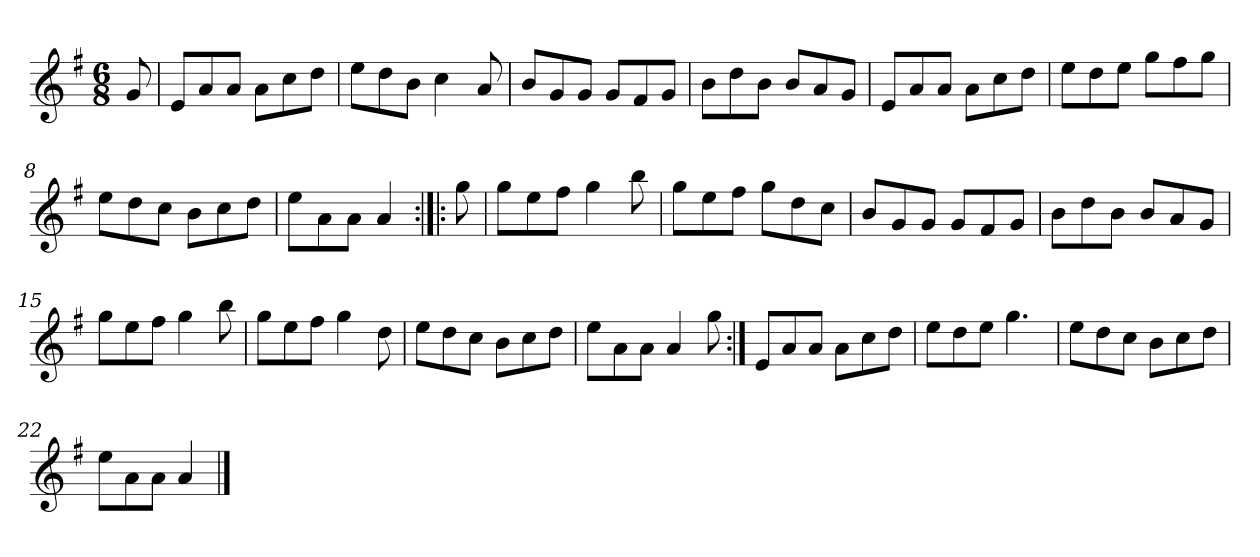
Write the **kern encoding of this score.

**kern
*part1
*staff1
*clefG2
*k[f#]
*M6/8
=1
8g/
=2
8e/L
8a/
8a/J
8a\L
8cc\
8dd\J
=3
8ee\L
8dd\
8b\J
4cc\
8a/
=4
8b/L
8g/
8g/J
8g/L
8f#/
8g/J
=5
8b\L
8dd\
8b\J
8b/L
8a/
8g/J
=6
8e/L
8a/
8a/J
8a\L
8cc\
8dd\J
=7
8ee\L
8dd\
8ee\J
8gg\L
8ff#\
8gg\J
=8
8ee\L
8dd\
8cc\J
8b\L
8cc\
8dd\J
!!LO:LB:g=z
=9
8ee\L
8a\
8a\J
4a/
=10:|!|:
8gg\
=11
8gg\L
8ee\
8ff#\J
4gg\
8bb\
=12
8gg\L
8ee\
8ff#\J
8gg\L
8dd\
8cc\J
=13
8b/L
8g/
8g/J
8g/L
8f#/
8g/J
=14
8b\L
8dd\
8b\J
8b/L
8a/
8g/J
=15
8gg\L
8ee\
8ff#\J
4gg\
8bb\
=16
8gg\L
8ee\
8ff#\J
4gg\
8dd\
!!LO:LB:g=z
=17
8ee\L
8dd\
8cc\J
8b\L
8cc\
8dd\J
=18
8ee\L
8a\
8a\J
4a/
8gg\
=19:|!
8e/L
8a/
8a/J
8a\L
8cc\
8dd\J
=20
8ee\L
8dd\
8ee\J
4.gg\
=21
8ee\L
8dd\
8cc\J
8b\L
8cc\
8dd\J
=22
8ee\L
8a\
8a\J
4a/
==
*-
